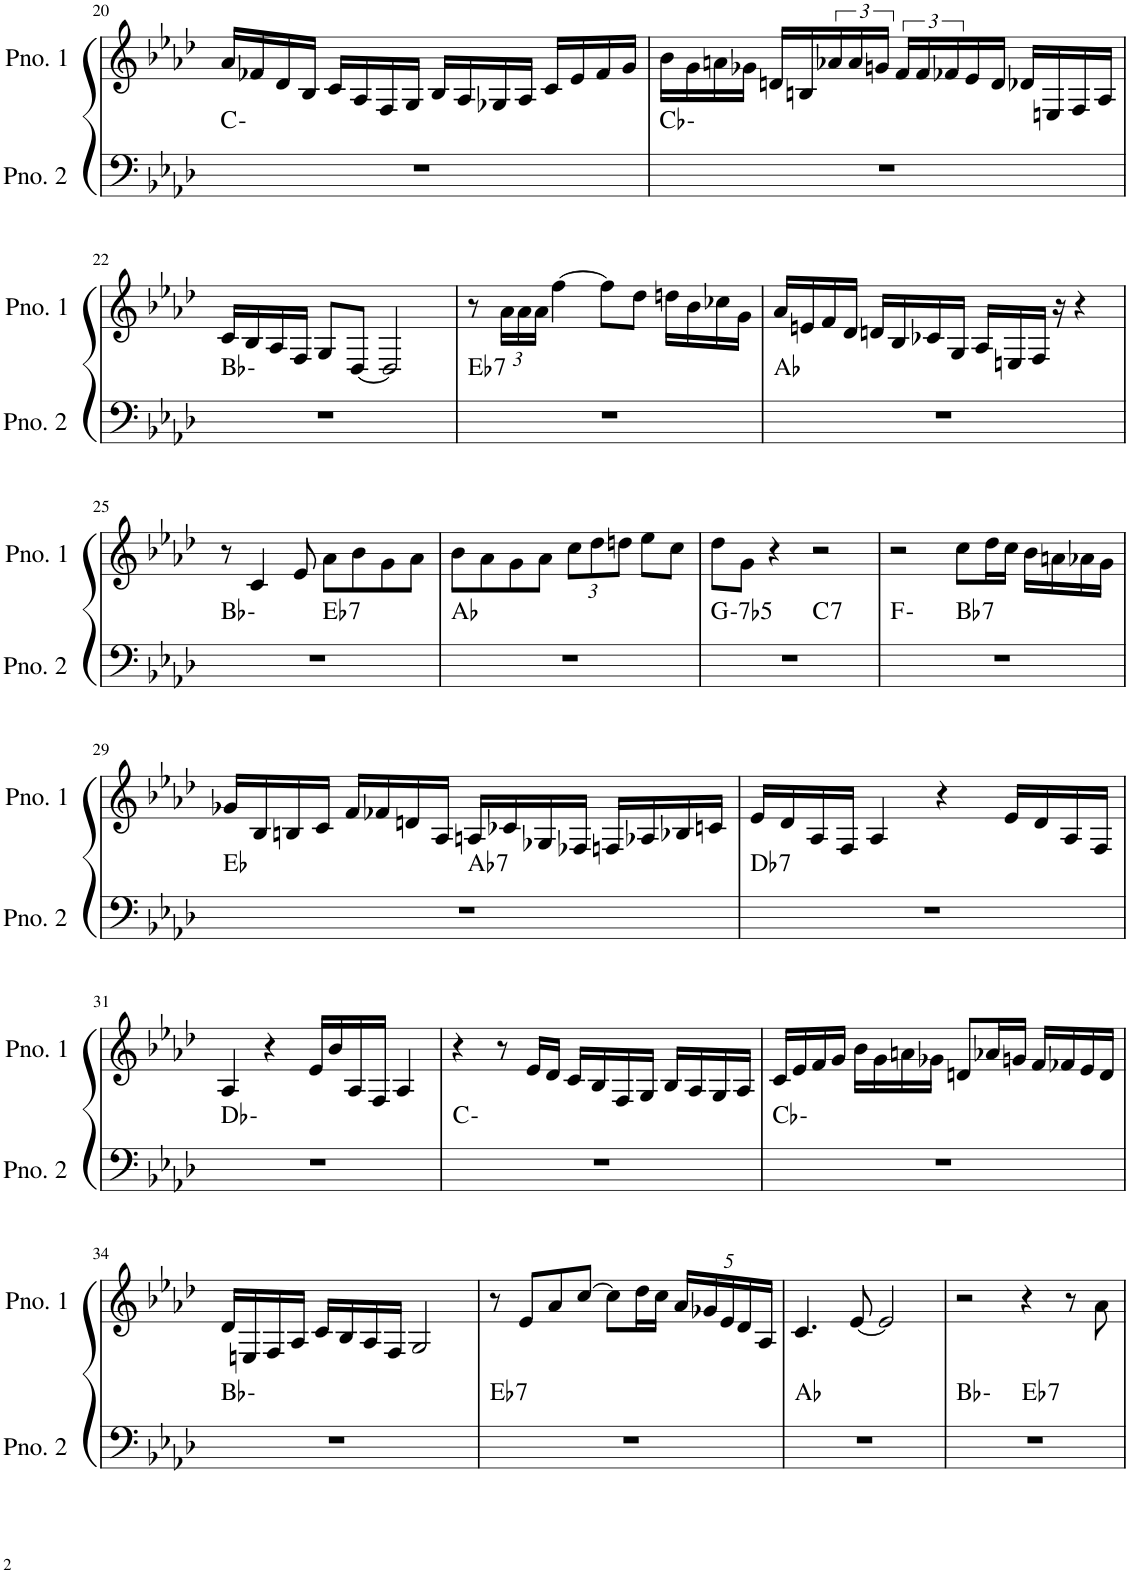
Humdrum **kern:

**kern	**harte	**kern
*part2	*part2	*part1
*staff2	*	*staff1
*I"ピアノ 2	*	*I"ピアノ 1
!!LO:PB:g=z
*clefF4	*	*clefG2
*k[b-e-a-d-]	*	*k[b-e-a-d-]
*M4/4	*	*M4/4
=20	=20	=20
1r	C:min	16a-/LL
.	.	16f-X/
.	.	16d-/
.	.	16B-/JJ
.	.	16c/LL
.	.	16A-/
.	.	16F/
.	.	16G/JJ
.	.	16B-/LL
.	.	16A-/
.	.	16G-X/
.	.	16A-/JJ
.	.	16c/LL
.	.	16e-/
.	.	16f-/
.	.	16g/JJ
=21	=21	=21
1r	Cb:min	16b-\LL
.	.	16g\
.	.	16an\
.	.	16g-X\JJ
.	.	16dn/LL
.	.	16Bn/
.	.	24a-X/
.	.	24a-/
.	.	24gn/JJ
.	.	24f/LL
.	.	24f/
.	.	24f-X/
.	.	16e-/
.	.	16d/JJ
.	.	16d-X/LL
.	.	16En/
.	.	16F/
.	.	16A-/JJ
!!LO:LB:g=z
=22	=22	=22
1r	Bb:min	16c/LL
.	.	16B-/
.	.	16A-/
.	.	16F/JJ
.	.	8G/L
.	.	[8D-/J
.	.	2D-/]
=23	=23	=23
!	!LO:H:kt=7	!
1r	Eb:7	8r
*	*	*Xbrackettup
.	.	24a-\LL
.	.	24a-\
.	.	24a-\JJ
.	.	[4ff\
.	.	8ff\L]
.	.	8dd-\J
.	.	16ddn\LL
.	.	16b-\
.	.	16cc-X\
.	.	16g\JJ
=24	=24	=24
1r	Ab:maj	16a-/LL
.	.	16en/
.	.	16f/
.	.	16d-/JJ
.	.	16dn/LL
.	.	16B-/
.	.	16c-X/
.	.	16G/JJ
.	.	16A-/LL
.	.	16En/
.	.	16F/JJ
.	.	16r
.	.	4r
!!LO:LB:g=z
=25	=25	=25
*^	*	*
1r	2ryy	Bb:min	8r
.	.	.	4c/
.	.	.	8e-/
!	!	!LO:H:kt=7	!
.	2ryy	Eb:7	8a-\L
.	.	.	8b-\
.	.	.	8g\
.	.	.	8a-\J
*v	*v	*	*
=26	=26	=26
1r	Ab:maj	8b-\L
.	.	8a-\
.	.	8g\
.	.	8a-\J
.	.	12cc\L
.	.	12dd-\
.	.	12ddn\J
.	.	8ee-\L
.	.	8cc\J
=27	=27	=27
!	!LO:H:kt=-7b5	!
*^	*	*
1r	2ryy	G:hdim7	8dd-\L
.	.	.	8g\J
.	.	.	4r
!	!	!LO:H:kt=7	!
.	2ryy	C:7	2r
=28	=28	=28	=28
1r	2ryy	F:min	2r
!	!	!LO:H:kt=7	!
.	2ryy	Bb:7	8cc\L
.	.	.	16dd-\L
.	.	.	16cc\JJ
.	.	.	16b-\LL
.	.	.	16an\
.	.	.	16a-X\
.	.	.	16g\JJ
!!LO:LB:g=z
=29	=29	=29	=29
1r	2ryy	Eb:maj	16g-X/LL
.	.	.	16B-/
.	.	.	16Bn/
.	.	.	16c/JJ
.	.	.	16f/LL
.	.	.	16f-X/
.	.	.	16dn/
.	.	.	16A-/JJ
!	!	!LO:H:kt=7	!
.	2ryy	Ab:7	16An/LL
.	.	.	16c-X/
.	.	.	16G-X/
.	.	.	16F-X/JJ
.	.	.	16Fn/LL
.	.	.	16A-X/
.	.	.	16B-X/
.	.	.	16cn/JJ
=30	=30	=30	=30
!	!	!LO:H:kt=7	!
*v	*v	*	*
1r	Db:7	16e-/LL
.	.	16d-/
.	.	16A-/
.	.	16F/JJ
.	.	4A-/
.	.	4r
.	.	16e-/LL
.	.	16d-/
.	.	16A-/
.	.	16F/JJ
!!LO:LB:g=z
=31	=31	=31
1r	Db:min	4A-/
.	.	4r
.	.	16e-/LL
.	.	16b-/
.	.	16A-/
.	.	16F/JJ
.	.	4A-/
=32	=32	=32
1r	C:min	4r
.	.	8r
.	.	16e-/LL
.	.	16d-/JJ
.	.	16c/LL
.	.	16B-/
.	.	16F/
.	.	16G/JJ
.	.	16B-/LL
.	.	16A-/
.	.	16G/
.	.	16A-/JJ
=33	=33	=33
1r	Cb:min	16c/LL
.	.	16e-/
.	.	16f/
.	.	16g/JJ
.	.	16b-\LL
.	.	16g\
.	.	16an\
.	.	16g-X\JJ
.	.	8dn/L
.	.	16a-X/L
.	.	16gn/JJ
.	.	16f/LL
.	.	16f-X/
.	.	16e-/
.	.	16d/JJ
!!LO:LB:g=z
=34	=34	=34
1r	Bb:min	16d-/LL
.	.	16En/
.	.	16F/
.	.	16A-/JJ
.	.	16c/LL
.	.	16B-/
.	.	16A-/
.	.	16F/JJ
.	.	2G/
=35	=35	=35
!	!LO:H:kt=7	!
1r	Eb:7	8r
.	.	8e-/L
.	.	8a-/
.	.	[8cc/J
.	.	8cc\L]
.	.	16dd-\L
.	.	16cc\JJ
.	.	20a-/LL
.	.	20g-X/
.	.	20e-/
.	.	20d-/
.	.	20A-/JJ
=36	=36	=36
1r	Ab:maj	4.c/
.	.	[8e-/
.	.	2e-/]
=37	=37	=37
*^	*	*
1r	2ryy	Bb:min	2r
!	!	!LO:H:kt=7	!
.	2ryy	Eb:7	4r
.	.	.	8r
.	.	.	8a-\
*v	*v	*	*
=	=	=
*-	*-	*-
